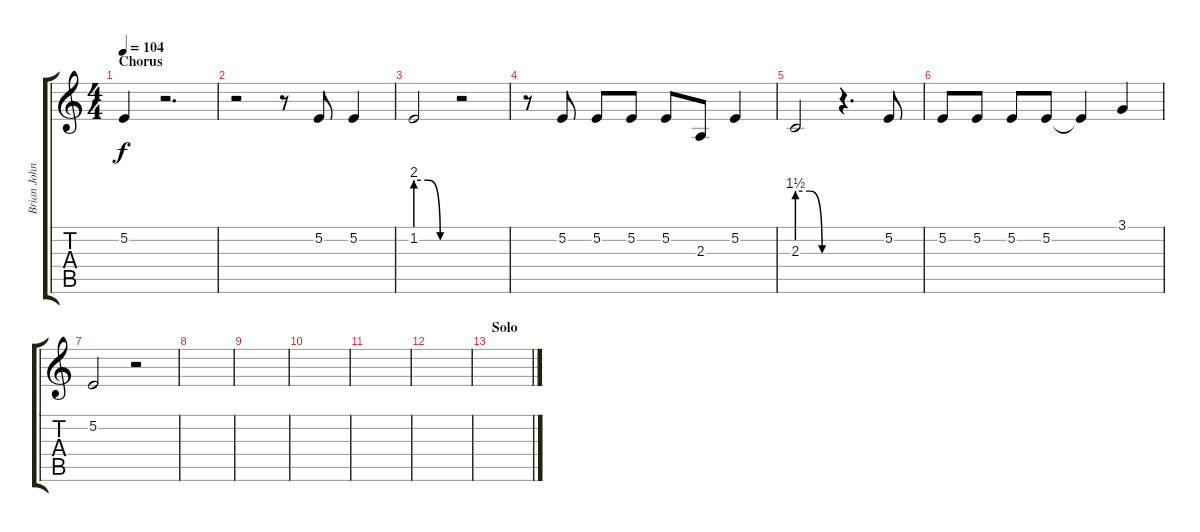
\track ("Brian Johnson" "Brian John") {instrument harmonica}
\staff {score tabs}
\tuning (E4 B3 G3 D3 A2 E2) {hide}
\ts (4 4)
\section ("" "Chorus")
\tempo 104
\clef g2
\ks c
5.2.4{dy f} r.2{d} |
r.2 r.8 5.2.8 5.2.4 |
1.2{be (custom 0 8 20 8 40 0 60 0)}.2 r.2 |
r.8 5.2.8 5.2.8 5.2.8 5.2.8 2.3.8 5.2.4 |
2.3{be (custom 0 6 20 6 40 0 60 0)}.2 r.4{d} 5.2.8 |
5.2.8 5.2.8 5.2.8 5.2.8 5.2{t}.4 3.1.4 |
5.2.2 r.2 |
|
|
|
|
|
\section ("" "Solo")
